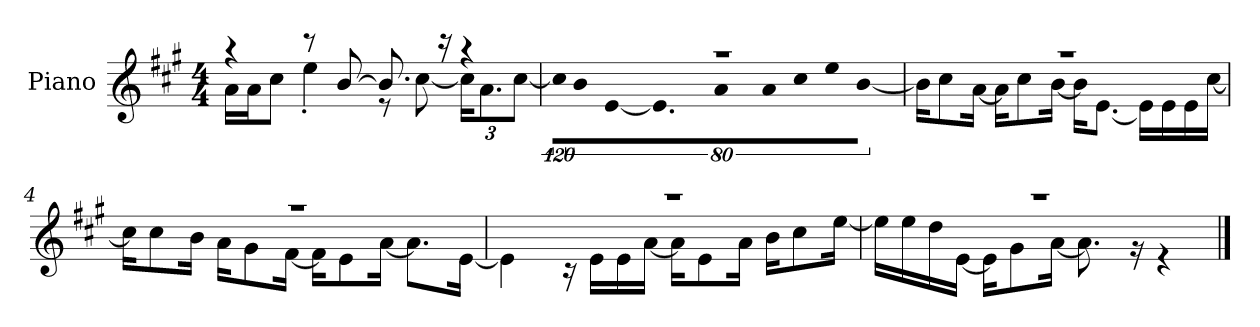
**kern
*part1
*staff1
*I"Piano
*I'P-no
*clefG2
*k[f#c#g#]
*M4/4
*MM90
=1
*^
4r	16a\LL
.	16a\J
.	8cc#\J
8r	4ee'\
[8b/	.
8.b/]	8r
.	[8cc#\
16r	.
*	*Xbrackettup
4r	24cc#\KL]
.	12.a\
.	[12cc#\J
=2	=2
*	*brackettup
!	!LO:N:vis=16
1r	1920%107cc#\KL]
!	!LO:N:vis=8
.	640%71b\
!	!LO:N:vis=16
.	[1920%107e\K
.	9.e\]
!	!LO:N:vis=16
.	1920%107a\K
!	!LO:N:vis=8
.	640%71a\
!	!LO:N:vis=8
.	640%71cc#\
!	!LO:N:vis=8
.	640%71ee\J
!	!LO:N:vis=4
.	[1920%427b\
=3	=3
1r	16b\KL]
.	8cc#\
.	[16a\Jk
.	16a\KL]
.	8cc#\
.	[16b\Jk
.	16b\KL]
.	[8.e\J
.	16e\LL]
.	16e\
.	16e\
.	[16cc#\JJ
!!LO:LB:g=z	!!
=4	=4
1r	16cc#\KL]
.	8cc#\
.	16b\Jk
.	16a\KL
.	8g#\
.	[16f#\Jk
.	16f#\KL]
.	8e\
.	[16a\Jk
.	8.a\L]
.	[16e\Jk
=5	=5
1r	4e\]
.	16r
.	16e\LL
.	16e\
.	[16a\JJ
.	16a\KL]
.	8e\
.	16a\Jk
.	16b\KL
.	8cc#\
.	[16ee\Jk
=6	=6
1r	16ee\LL]
.	16ee\
.	16dd\
.	[16e\JJ
.	16e\KL]
.	8g#\
.	[16a\Jk
.	8.a\]
.	16r
.	4r
*v	*v
==
*-
